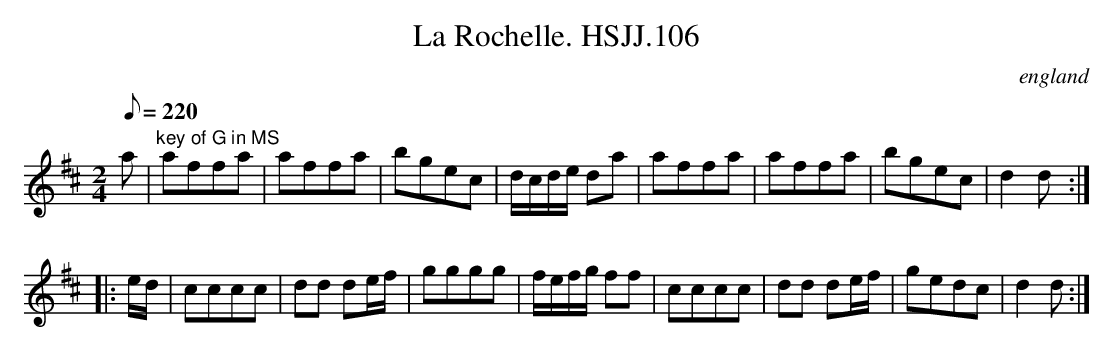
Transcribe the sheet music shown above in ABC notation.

X:1
T:La Rochelle. HSJJ.106
O:england
M:2/4
L:1/8
Q:220
K:D
a|"key of G in MS"affa|affa|bgec|d/c/d/e/ da|affa|affa|bgec|d2d:|
|:e/d/|cccc|dd de/f/|gggg|f/e/f/g/ ff|cccc|dd de/f/|gedc|d2d:|]
